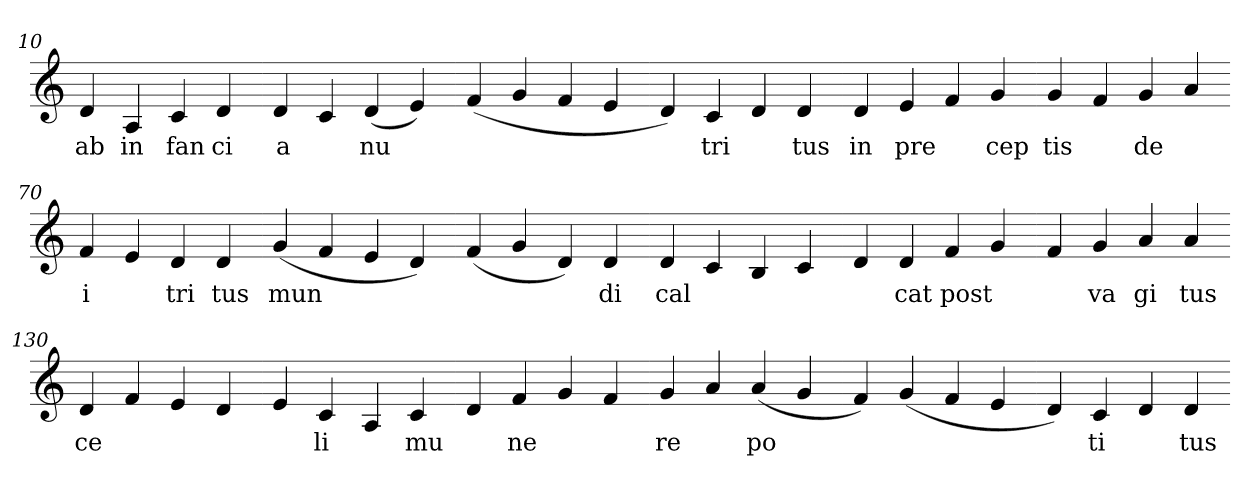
**kern	**text
*part1	*part1
*staff1	*staff1
*clefG2	*
=10.	=10.
4d	ab
4A	in
4c	fan
4d	ci
=20.-	=20.-
4d	a
4c	.
(>4d	nu
4e)	.
=30.-	=30.-
(>4f	.
4g	.
4f	.
4e	.
=40.-	=40.-
4d)	.
4c	tri
4d	.
4d	tus
=50.-	=50.-
4d	in
4e	pre
4f	.
4g	cep
=60.-	=60.-
4g	tis
4f	.
4g	de
4a	.
=70.-	=70.-
4f	i
4e	.
4d	tri
4d	tus
=80.-	=80.-
(>4g	mun
4f	.
4e	.
4d)	.
=90.-	=90.-
(>4f	.
4g	.
4d)	.
4d	di
=100.-	=100.-
4d	cal
4c	.
4B	.
4c	.
=110.-	=110.-
4d	.
4d	cat
4f	post
4g	.
=120.-	=120.-
4f	.
4g	va
4a	gi
4a	tus
=130.-	=130.-
4d	ce
4f	.
4e	.
4d	.
=140.-	=140.-
4e	.
4c	li
4A	.
4c	mu
=150.-	=150.-
4d	.
4f	ne
4g	.
4f	.
=160.-	=160.-
4g	re
4a	.
(>4a	po
4g	.
=170.-	=170.-
4f)	.
(>4g	.
4f	.
4e	.
=180.-	=180.-
4d)	.
4c	ti
4d	.
4d	tus
=-	=-
*-	*-
